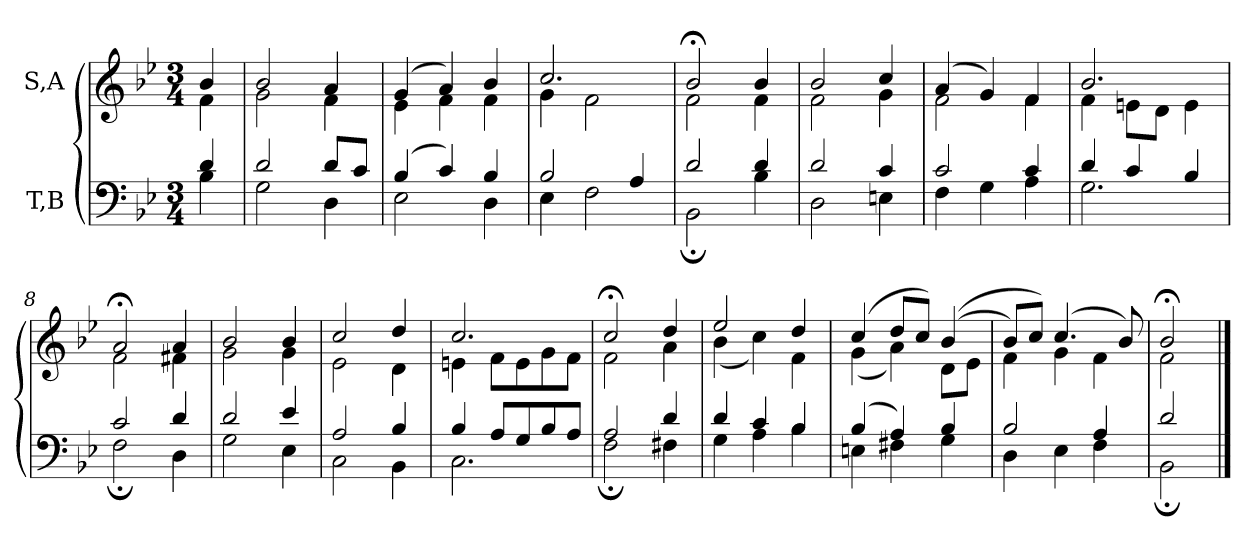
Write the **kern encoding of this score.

**kern	**kern
*part2	*part1
*staff2	*staff1
*I"T,B	*I"S,A
*clefF4	*clefG2
*k[b-e-]	*k[b-e-]
*M3/4	*M3/4
=	=
*^	*^
4d	4B-	4b-	4f
=1	=1	=1	=1
2d	2G	2b-	2g
8dL	4D	4a	4f
8cJ	.	.	.
=2	=2	=2	=2
(>4B-	2E-	(>4g	4e-
4c)	.	4a)	4f
4B-	4D	4b-	4f
=3	=3	=3	=3
2B-	4E-	2.cc	4g
.	2F	.	2f
4A	.	.	.
=4	=4	=4	=4
2d	2BB-;	2b-;<	2f
4d	4B-	4b-	4f
=5	=5	=5	=5
2d	2D	2b-	2f
4c	4En	4cc	4g
=6	=6	=6	=6
2c	4F	(>4a	2f
.	4G	4g)	.
4c	4A	4f	4f
=7	=7	=7	=7
4d	2.G	2.b-	4f
4c	.	.	8enL
.	.	.	8dJ
4B-	.	.	4e
=8	=8	=8	=8
2c	2F;	2a;<	2f
4d	4D	4a	4f#X
=9	=9	=9	=9
2d	2G	2b-	2g
4e-	4E-	4b-	4g
=10	=10	=10	=10
2A	2C	2cc	2e-
4B-	4BB-	4dd	4d
=11	=11	=11	=11
4B-	2.C	2.cc	4en
8AL	.	.	8fL
8G	.	.	8e
8B-	.	.	8g
8AJ	.	.	8fJ
=12	=12	=12	=12
2A	2F;	2cc;<	2f
4d	4F#X	4dd	4a
=13	=13	=13	=13
4d	4G	2ee-	(<4b-
4c	4A	.	4cc)
4B-	4B-	4dd	4f
=14	=14	=14	=14
(>4B-	4En	(>4cc	(<4g
4A)	4F#X	8ddL	4a)
.	.	8ccJ)	.
4B-	4G	(>(>4b-	8dL
.	.	.	8e-J
=15	=15	=15	=15
2B-	4D	8b-L)	4f
.	.	8ccJ)	.
.	4E-	(>4.cc	4g
4A	4F	.	4f
.	.	8b-)	.
=16	=16	=16	=16
2d	2BB-;	2b-;<	2f
*v	*v	*	*
*	*v	*v
==	==
*-	*-
